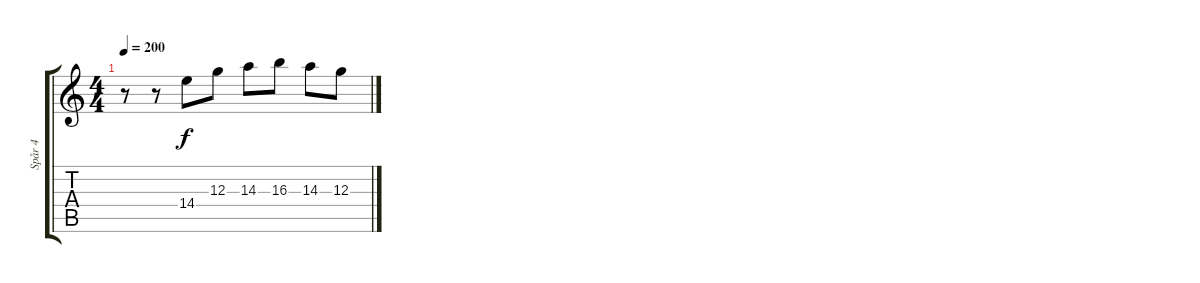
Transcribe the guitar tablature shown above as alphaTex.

\track ("Spår 4" "Spår 4") {instrument overdrivenguitar}
\staff {score tabs}
\tuning (E4 B3 G3 D3 A2 E2) {hide}
\ts (4 4)
\tempo 200
\clef g2
\ks c
r.8{dy f} r.8 14.4.8 12.3.8 14.3.8 16.3.8 14.3.8 12.3.8
